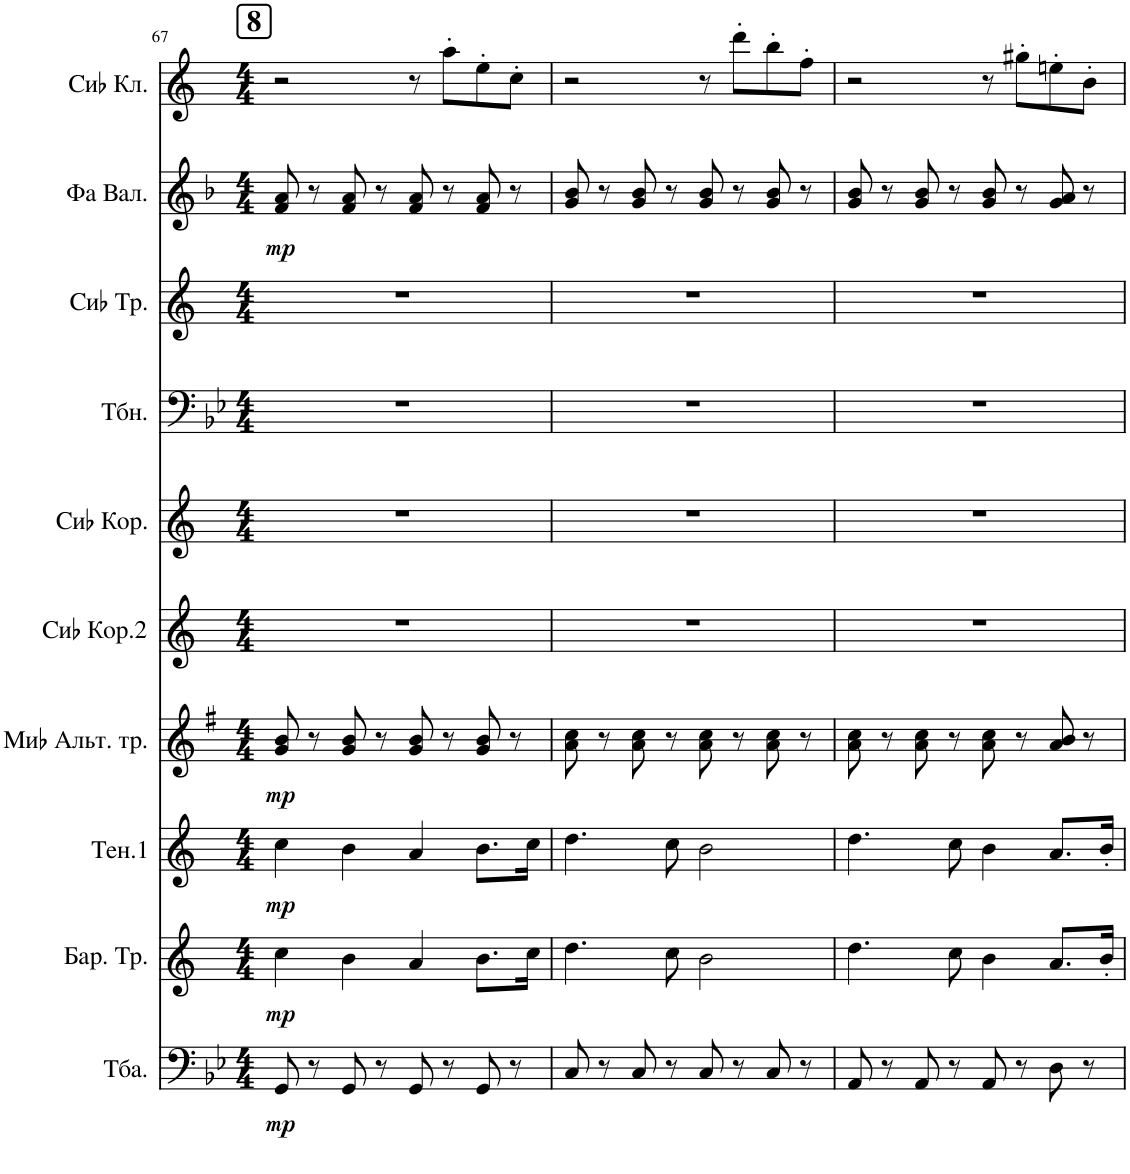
**kern	**dynam	**kern	**dynam	**kern	**dynam	**kern	**dynam	**kern	**kern	**kern	**kern	**kern	**dynam	**kern
*part10	*part10	*part9	*part9	*part8	*part8	*part7	*part7	*part6	*part5	*part4	*part3	*part2	*part2	*part1
*staff10	*staff10	*staff9	*staff9	*staff8	*staff8	*staff7	*staff7	*staff6	*staff5	*staff4	*staff3	*staff2	*staff2	*staff1
*I"Туба	*	*I"Баритоновая труба	*	*I"Тенор 1	*	*I"Миb Альтовая труба	*	*I"Сиb Корнет 2	*I"Сиb Корнет	*I"Тромбон	*I"Сиb Труба	*I"Валторна Фа	*	*I"Сиb Кларнет
*	*	*	*	*	*	*I'Миb Альт. тр.	*	*I'Сиb Кор.2	*I'Сиb Кор.	*	*I'Сиb Тр.	*	*	*I'Сиb Кл.
!!LO:PB:g=z
*clefF4	*	*clefG2	*	*clefG2	*	*clefG2	*	*clefG2	*clefG2	*clefF4	*clefG2	*clefG2	*	*clefG2
*	*	*Trd8c14	*	*Trd8c14	*	*Trd5c9	*	*Trd1c2	*Trd1c2	*	*Trd1c2	*Trd4c7	*	*Trd1c2
*k[b-e-]	*	*k[]	*	*k[]	*	*k[f#]	*	*k[]	*k[]	*k[b-e-]	*k[]	*k[b-]	*	*k[]
*M4/4	*	*M4/4	*	*M4/4	*	*M4/4	*	*M4/4	*M4/4	*M4/4	*M4/4	*M4/4	*	*M4/4
!!LO:REH:place=s1:a:B:cj:fs=14:t=8
=67	=67	=67	=67	=67	=67	=67	=67	=67	=67	=67	=67	=67	=67	=67
!	!LO:DY:b	!	!LO:DY:b	!	!LO:DY:b	!	!LO:DY:b	!	!	!	!	!	!LO:DY:b	!
8GG/	mp	4cc\	mp	4cc\	mp	8g/ 8b/	mp	1r	1r	1r	1r	8f/ 8a/	mp	2r
8r	.	.	.	.	.	8r	.	.	.	.	.	8r	.	.
8GG/	.	4b\	.	4b\	.	8g/ 8b/	.	.	.	.	.	8f/ 8a/	.	.
8r	.	.	.	.	.	8r	.	.	.	.	.	8r	.	.
8GG/	.	4a/	.	4a/	.	8g/ 8b/	.	.	.	.	.	8f/ 8a/	.	8r
8r	.	.	.	.	.	8r	.	.	.	.	.	8r	.	8aa'\L
8GG/	.	8.b\L	.	8.b\L	.	8g/ 8b/	.	.	.	.	.	8f/ 8a/	.	8ee'\
8r	.	.	.	.	.	8r	.	.	.	.	.	8r	.	8cc'\J
.	.	16cc\Jk	.	16cc\Jk	.	.	.	.	.	.	.	.	.	.
=68	=68	=68	=68	=68	=68	=68	=68	=68	=68	=68	=68	=68	=68	=68
8C/	.	4.dd\	.	4.dd\	.	8a\ 8cc\	.	1r	1r	1r	1r	8g/ 8b-/	.	2r
8r	.	.	.	.	.	8r	.	.	.	.	.	8r	.	.
8C/	.	.	.	.	.	8a\ 8cc\	.	.	.	.	.	8g/ 8b-/	.	.
8r	.	8cc\	.	8cc\	.	8r	.	.	.	.	.	8r	.	.
8C/	.	2b\	.	2b\	.	8a\ 8cc\	.	.	.	.	.	8g/ 8b-/	.	8r
8r	.	.	.	.	.	8r	.	.	.	.	.	8r	.	8ddd'\L
8C/	.	.	.	.	.	8a\ 8cc\	.	.	.	.	.	8g/ 8b-/	.	8bb'\
8r	.	.	.	.	.	8r	.	.	.	.	.	8r	.	8ff'\J
=69	=69	=69	=69	=69	=69	=69	=69	=69	=69	=69	=69	=69	=69	=69
8AA/	.	4.dd\	.	4.dd\	.	8a\ 8cc\	.	1r	1r	1r	1r	8g/ 8b-/	.	2r
8r	.	.	.	.	.	8r	.	.	.	.	.	8r	.	.
8AA/	.	.	.	.	.	8a\ 8cc\	.	.	.	.	.	8g/ 8b-/	.	.
8r	.	8cc\	.	8cc\	.	8r	.	.	.	.	.	8r	.	.
8AA/	.	4b\	.	4b\	.	8a\ 8cc\	.	.	.	.	.	8g/ 8b-/	.	8r
8r	.	.	.	.	.	8r	.	.	.	.	.	8r	.	8gg#X'\L
8D\	.	8.a/L	.	8.a/L	.	8a/ 8b/	.	.	.	.	.	8g/ 8a/	.	8een'\
8r	.	.	.	.	.	8r	.	.	.	.	.	8r	.	8b'\J
.	.	16b'/Jk	.	16b'/Jk	.	.	.	.	.	.	.	.	.	.
=	=	=	=	=	=	=	=	=	=	=	=	=	=	=
*-	*-	*-	*-	*-	*-	*-	*-	*-	*-	*-	*-	*-	*-	*-
